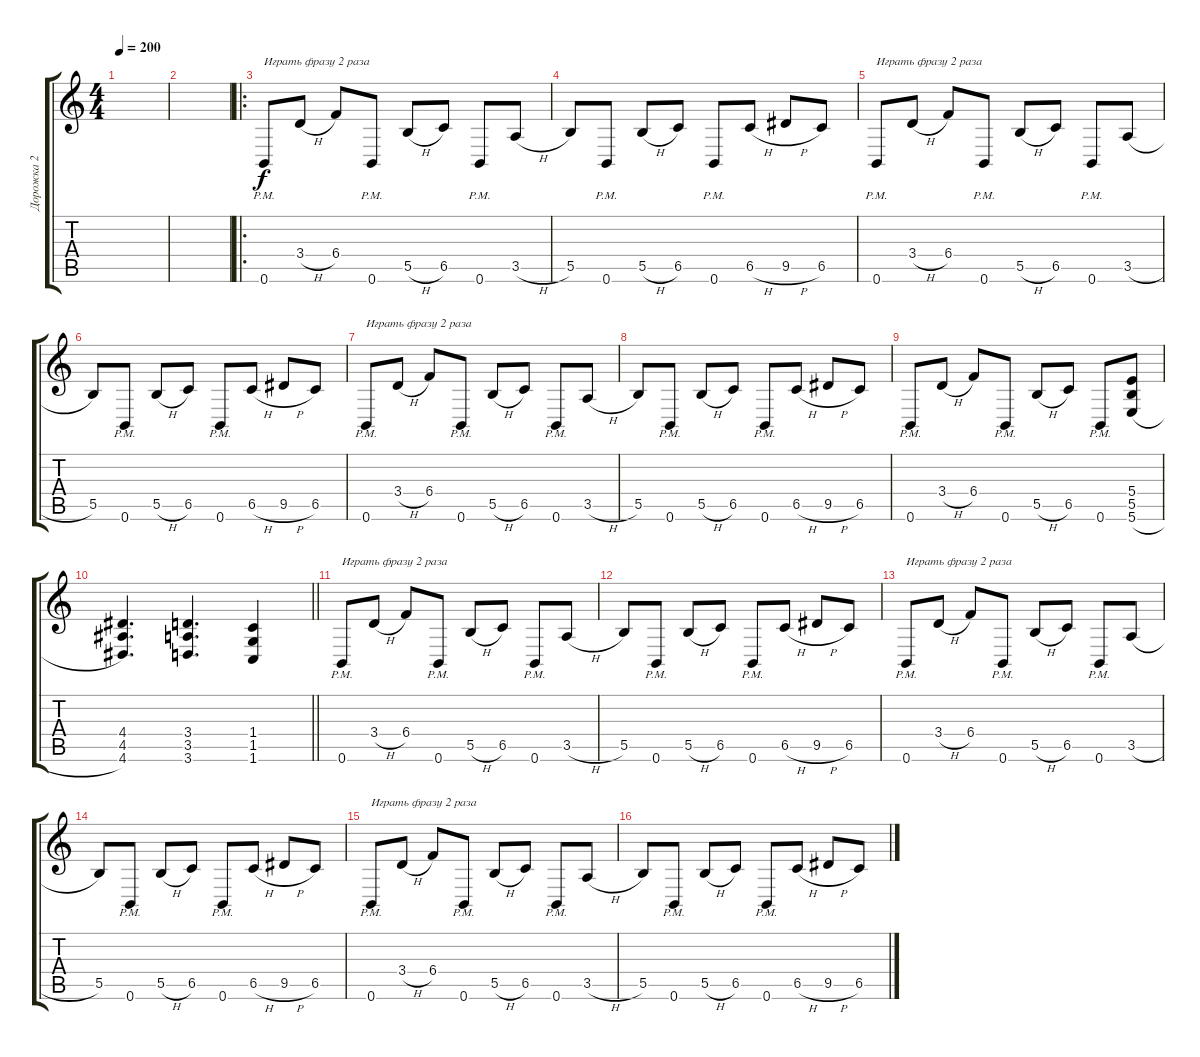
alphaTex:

\track ("Дорожка 2" "Дорожка 2") {instrument distortionguitar}
\staff {score tabs}
\tuning (Db4 Ab3 E3 B2 Gb2 B1) {hide}
\ts (4 4)
\tempo 200
\clef g2
\ks c
|
|
\ro
0.6{pm}.8{txt "Играть фразу 2 раза"} 3.4{h}.8 6.4.8 0.6{pm}.8 5.5{h}.8 6.5.8 0.6{pm}.8 3.5{h}.8 |
5.5.8 0.6{pm}.8 5.5{h}.8 6.5.8 0.6{pm}.8 6.5{h}.8 9.5{h}.8 6.5.8 |
0.6{pm}.8{txt "Играть фразу 2 раза"} 3.4{h}.8 6.4.8 0.6{pm}.8 5.5{h}.8 6.5.8 0.6{pm}.8 3.5{h}.8 |
5.5.8 0.6{pm}.8 5.5{h}.8 6.5.8 0.6{pm}.8 6.5{h}.8 9.5{h}.8 6.5.8 |
0.6{pm}.8{txt "Играть фразу 2 раза"} 3.4{h}.8 6.4.8 0.6{pm}.8 5.5{h}.8 6.5.8 0.6{pm}.8 3.5{h}.8 |
5.5.8 0.6{pm}.8 5.5{h}.8 6.5.8 0.6{pm}.8 6.5{h}.8 9.5{h}.8 6.5.8 |
0.6{pm}.8 3.4{h}.8 6.4.8 0.6{pm}.8 5.5{h}.8 6.5.8 0.6{pm}.8 (5.4 5.5 5.6{h}).8 |
\barLineRight lightlight
(4.4 4.5 4.6).4{d} (3.4 3.5 3.6).4{d} (1.4 1.5 1.6).4 |
0.6{pm}.8{txt "Играть фразу 2 раза"} 3.4{h}.8 6.4.8 0.6{pm}.8 5.5{h}.8 6.5.8 0.6{pm}.8 3.5{h}.8 |
5.5.8 0.6{pm}.8 5.5{h}.8 6.5.8 0.6{pm}.8 6.5{h}.8 9.5{h}.8 6.5.8 |
0.6{pm}.8{txt "Играть фразу 2 раза"} 3.4{h}.8 6.4.8 0.6{pm}.8 5.5{h}.8 6.5.8 0.6{pm}.8 3.5{h}.8 |
5.5.8 0.6{pm}.8 5.5{h}.8 6.5.8 0.6{pm}.8 6.5{h}.8 9.5{h}.8 6.5.8 |
0.6{pm}.8{txt "Играть фразу 2 раза"} 3.4{h}.8 6.4.8 0.6{pm}.8 5.5{h}.8 6.5.8 0.6{pm}.8 3.5{h}.8 |
5.5.8 0.6{pm}.8 5.5{h}.8 6.5.8 0.6{pm}.8 6.5{h}.8 9.5{h}.8 6.5.8
